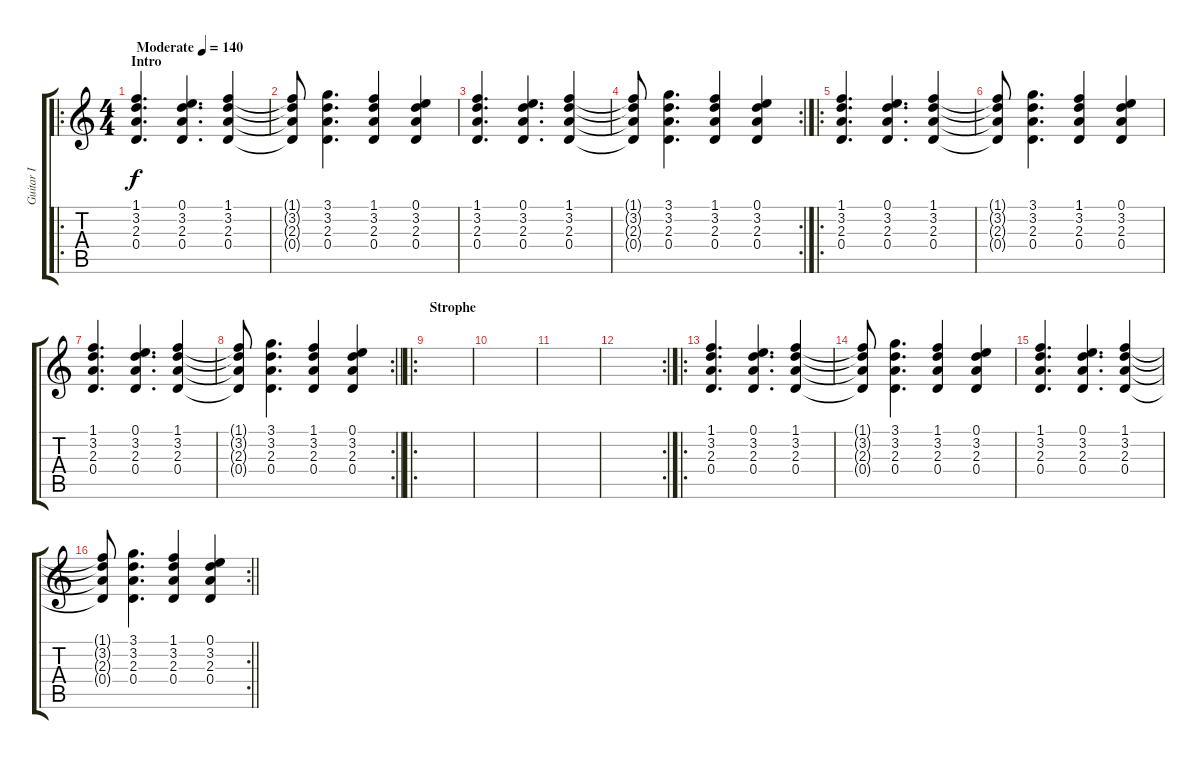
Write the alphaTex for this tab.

\track ("Guitar I" "Guitar I") {instrument overdrivenguitar}
\staff {score tabs}
\tuning (E4 B3 G3 D3 A2 E2) {hide}
\ro
\ts (4 4)
\section ("" "Intro")
\tempo (140 "Moderate")
\clef g2
\ks c
(1.1 3.2 2.3 0.4).4{d dy f instrument overdrivenguitar} (0.1 3.2 2.3 0.4).4{d} (1.1 3.2 2.3 0.4).4 |
(1.1{t} 3.2{t} 2.3{t} 0.4{t}).8 (3.1 3.2 2.3 0.4).4{d} (1.1 3.2 2.3 0.4).4 (0.1 3.2 2.3 0.4).4 |
(1.1 3.2 2.3 0.4).4{d} (0.1 3.2 2.3 0.4).4{d} (1.1 3.2 2.3 0.4).4 |
\rc 2
(1.1{t} 3.2{t} 2.3{t} 0.4{t}).8 (3.1 3.2 2.3 0.4).4{d} (1.1 3.2 2.3 0.4).4 (0.1 3.2 2.3 0.4).4 |
\ro
(1.1 3.2 2.3 0.4).4{d} (0.1 3.2 2.3 0.4).4{d} (1.1 3.2 2.3 0.4).4 |
(1.1{t} 3.2{t} 2.3{t} 0.4{t}).8 (3.1 3.2 2.3 0.4).4{d} (1.1 3.2 2.3 0.4).4 (0.1 3.2 2.3 0.4).4 |
(1.1 3.2 2.3 0.4).4{d} (0.1 3.2 2.3 0.4).4{d} (1.1 3.2 2.3 0.4).4 |
\rc 2
\barLineRight lightlight
(1.1{t} 3.2{t} 2.3{t} 0.4{t}).8 (3.1 3.2 2.3 0.4).4{d} (1.1 3.2 2.3 0.4).4 (0.1 3.2 2.3 0.4).4 |
\ro
\section ("" "Strophe")
|
|
|
\rc 2
|
\ro
(1.1 3.2 2.3 0.4).4{d} (0.1 3.2 2.3 0.4).4{d} (1.1 3.2 2.3 0.4).4 |
(1.1{t} 3.2{t} 2.3{t} 0.4{t}).8 (3.1 3.2 2.3 0.4).4{d} (1.1 3.2 2.3 0.4).4 (0.1 3.2 2.3 0.4).4 |
(1.1 3.2 2.3 0.4).4{d} (0.1 3.2 2.3 0.4).4{d} (1.1 3.2 2.3 0.4).4 |
\rc 2
\barLineRight lightlight
(1.1{t} 3.2{t} 2.3{t} 0.4{t}).8 (3.1 3.2 2.3 0.4).4{d} (1.1 3.2 2.3 0.4).4 (0.1 3.2 2.3 0.4).4
